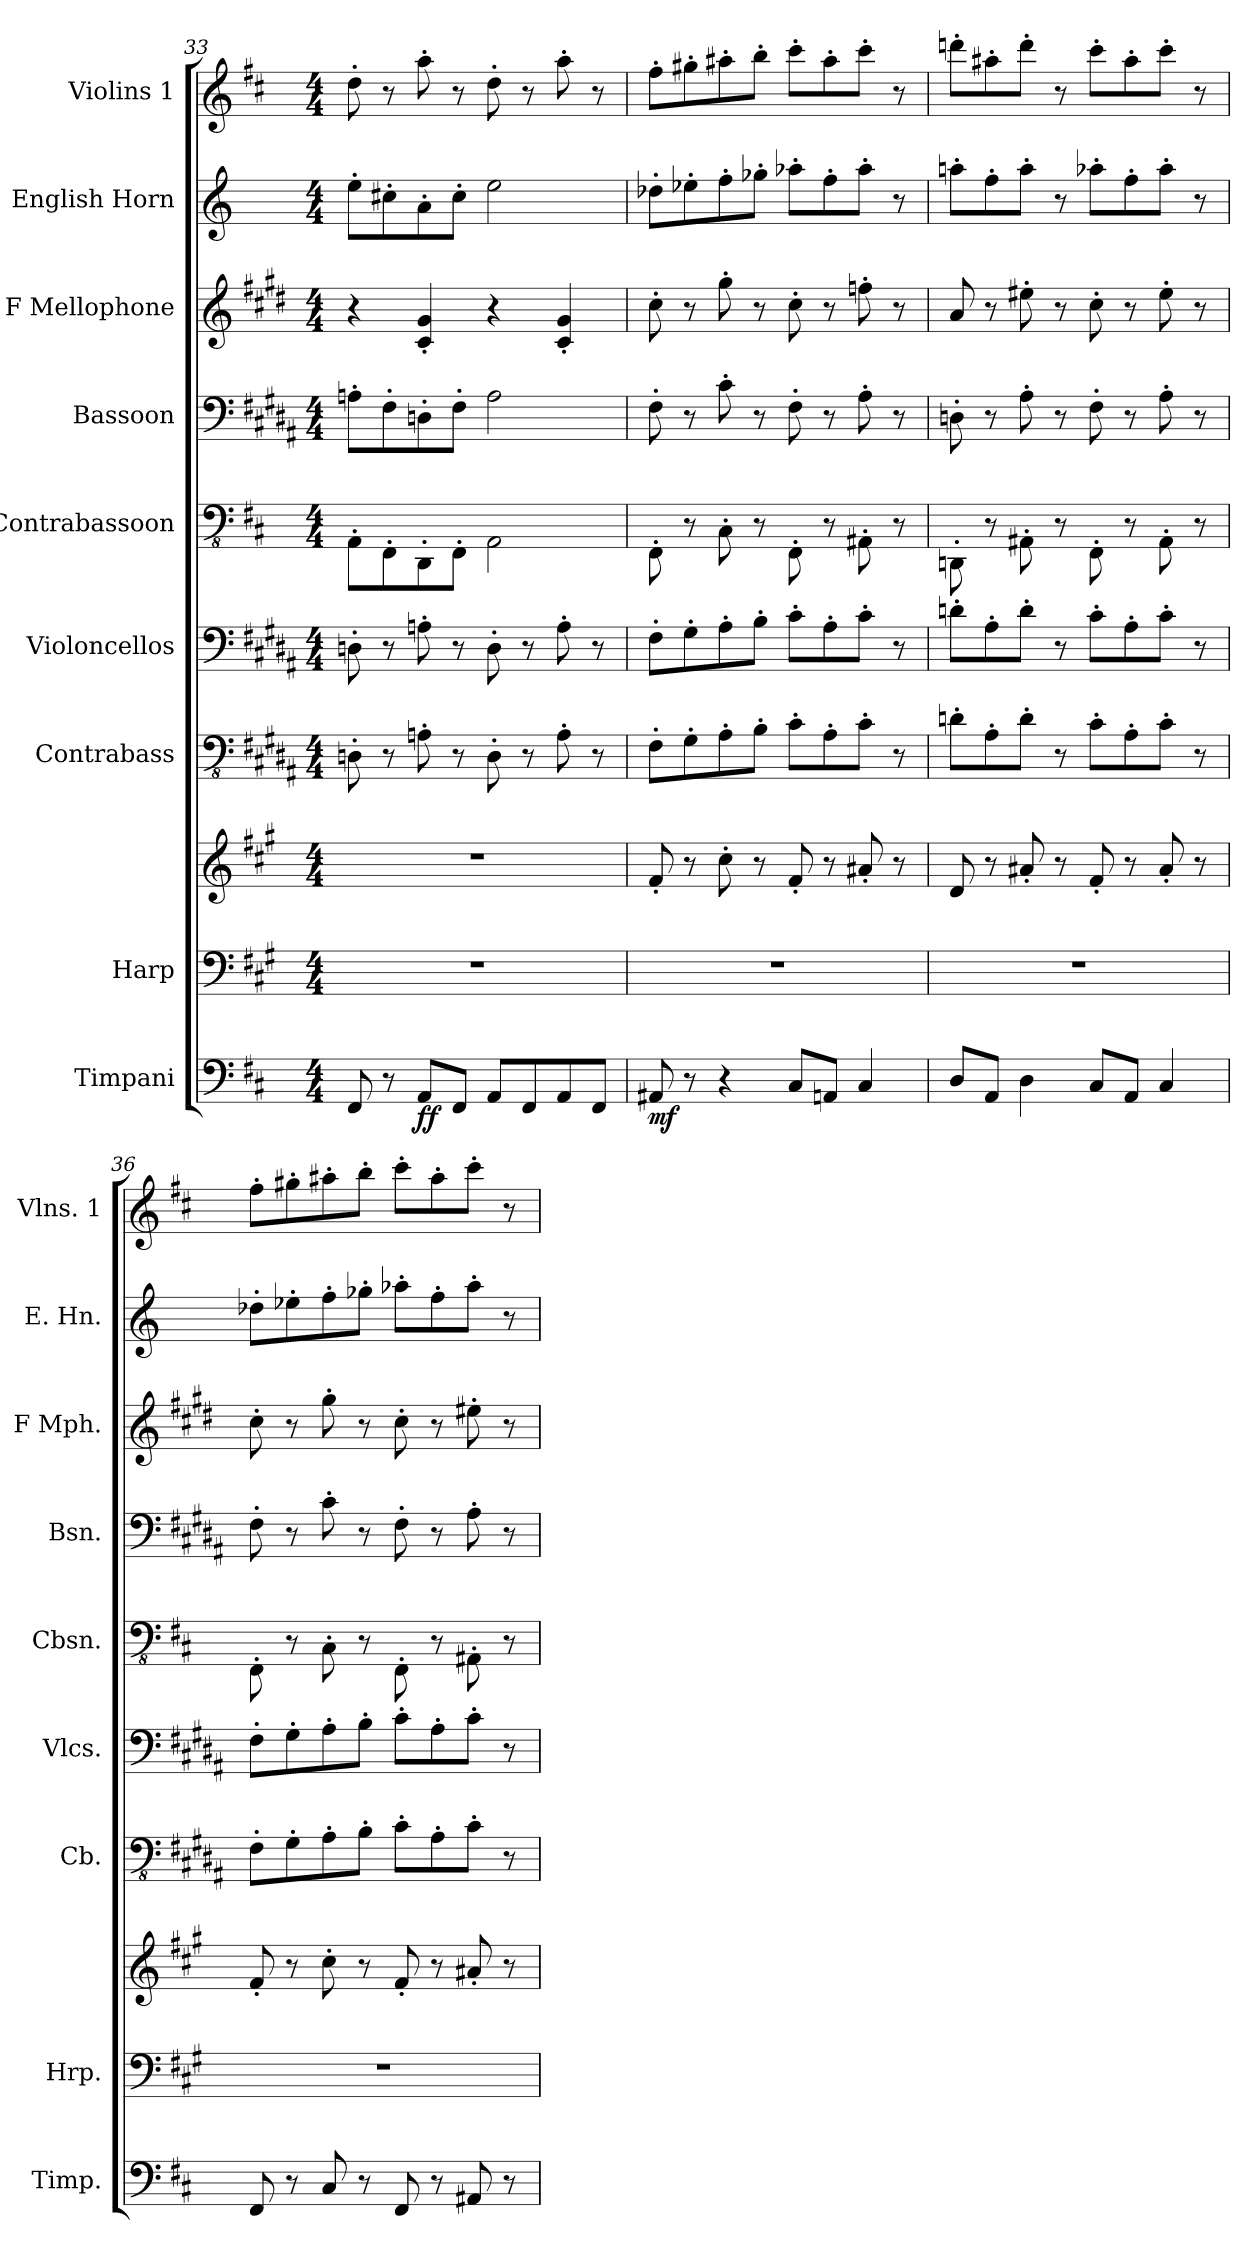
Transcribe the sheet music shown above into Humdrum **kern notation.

**kern	**dynam	**kern	**kern	**kern	**kern	**kern	**kern	**kern	**kern	**kern
*part9	*part9	*part8	*part8	*part7	*part6	*part5	*part4	*part3	*part2	*part1
*staff10	*staff10	*staff9	*staff8	*staff7	*staff6	*staff5	*staff4	*staff3	*staff2	*staff1
*I"Timpani	*	*I"Harp	*	*I"Contrabass	*I"Violoncellos	*I"Contrabassoon	*I"Bassoon	*I"F Mellophone	*I"English Horn	*I"Violins 1
*I'Timp.	*	*I'Hrp.	*	*I'Cb.	*I'Vlcs.	*I'Cbsn.	*I'Bsn.	*I'F Mph.	*I'E. Hn.	*I'Vlns. 1
*clefF4	*	*clefF4	*clefG2	*clefFv4	*clefF4	*clefFv4	*clefF4	*clefG2	*clefG2	*clefG2
*	*	*	*	*	*	*ITrd7c12	*	*ITrd4c7	*ITrd4c7	*
*k[f#c#]	*	*k[f#c#g#]	*k[f#c#g#]	*k[f#c#g#d#a#]	*k[f#c#g#d#a#]	*k[f#c#]	*k[f#c#g#d#a#]	*k[f#c#g#]	*k[b-]	*k[f#c#]
*D:	*	*A:	*A:	*B:	*B:	*D:	*B:	*A:	*F:	*D:
*M4/4	*	*M4/4	*M4/4	*M4/4	*M4/4	*M4/4	*M4/4	*M4/4	*M4/4	*M4/4
=33	=33	=33	=33	=33	=33	=33	=33	=33	=33	=33
8FF#/	.	1r	1r	8DD'\	8D'\	8AAAA'\L	8A'\L	4r	8a'\L	8dd'\
8r	.	.	.	8r	8r	8FFFF#'\	8F#'\	.	8f#'\	8r
!	!LO:DY:b	!	!	!	!	!	!	!	!	!
8AA/L	ff	.	.	8AA'\	8A'\	8DDDD'\	8D'\	4F#/' 4c#/'	8d'\	8aa'\
8FF#/J	.	.	.	8r	8r	8FFFF#'\J	8F#'\J	.	8f#'\J	8r
8AA/L	.	.	.	8DD'\	8D'\	2AAAA\	2A\	4r	2a\	8dd'\
8FF#/	.	.	.	8r	8r	.	.	.	.	8r
8AA/	.	.	.	8AA'\	8A'\	.	.	4F#/' 4c#/'	.	8aa'\
8FF#/J	.	.	.	8r	8r	.	.	.	.	8r
=34	=34	=34	=34	=34	=34	=34	=34	=34	=34	=34
!	!LO:DY:b	!	!	!	!	!	!	!	!	!
8AA#X/	mf	1r	8f#'/	8FF#'\L	8F#'\L	8FFFF#'\	8F#'\	8f#'\	8g-'\L	8ff#'\L
8r	.	.	8r	8GG#'\	8G#'\	8r	8r	8r	8a-'\	8gg#'\
4r	.	.	8cc#'\	8AA#'\	8A#'\	8CCC#'\	8c#'\	8cc#'\	8b-'\	8aa#'\
.	.	.	8r	8BB'\J	8B'\J	8r	8r	8r	8cc-'\J	8bb'\J
8C#/L	.	.	8f#'/	8C#'\L	8c#'\L	8FFFF#'\	8F#'\	8f#'\	8dd-'\L	8ccc#'\L
8AAn/J	.	.	8r	8AA#'\	8A#'\	8r	8r	8r	8b-'\	8aa#'\
4C#/	.	.	8a#X'/	8C#'\J	8c#'\J	8AAAA#'\	8A#'\	8b-X'\	8dd-'\J	8ccc#'\J
.	.	.	8r	8r	8r	8r	8r	8r	8r	8r
!!LO:PB:g=z
=35	=35	=35	=35	=35	=35	=35	=35	=35	=35	=35
8D/L	.	1r	8d/	8Dn'\L	8dn'\L	8DDDDn'\	8Dn'\	8d/	8ddn'\L	8dddn'\L
8AA/J	.	.	8r	8AA#'\	8A#'\	8r	8r	8r	8b-'\	8aa#'\
4D\	.	.	8a#X'/	8D'\J	8d'\J	8AAAA#'\	8A#'\	8a#X'\	8dd'\J	8ddd'\J
.	.	.	8r	8r	8r	8r	8r	8r	8r	8r
8C#/L	.	.	8f#'/	8C#'\L	8c#'\L	8FFFF#'\	8F#'\	8f#'\	8dd-X'\L	8ccc#'\L
8AA/J	.	.	8r	8AA#'\	8A#'\	8r	8r	8r	8b-'\	8aa#'\
4C#/	.	.	8a#'/	8C#'\J	8c#'\J	8AAAA#'\	8A#'\	8a#'\	8dd-'\J	8ccc#'\J
.	.	.	8r	8r	8r	8r	8r	8r	8r	8r
=36	=36	=36	=36	=36	=36	=36	=36	=36	=36	=36
8FF#/	.	1r	8f#'/	8FF#'\L	8F#'\L	8FFFF#'\	8F#'\	8f#'\	8g-'\L	8ff#'\L
8r	.	.	8r	8GG#'\	8G#'\	8r	8r	8r	8a-'\	8gg#'\
8C#/	.	.	8cc#'\	8AA#'\	8A#'\	8CCC#'\	8c#'\	8cc#'\	8b-'\	8aa#'\
8r	.	.	8r	8BB'\J	8B'\J	8r	8r	8r	8cc-'\J	8bb'\J
8FF#/	.	.	8f#'/	8C#'\L	8c#'\L	8FFFF#'\	8F#'\	8f#'\	8dd-'\L	8ccc#'\L
8r	.	.	8r	8AA#'\	8A#'\	8r	8r	8r	8b-'\	8aa#'\
8AA#X/	.	.	8a#X'/	8C#'\J	8c#'\J	8AAAA#'\	8A#'\	8a#X'\	8dd-'\J	8ccc#'\J
8r	.	.	8r	8r	8r	8r	8r	8r	8r	8r
=	=	=	=	=	=	=	=	=	=	=
*-	*-	*-	*-	*-	*-	*-	*-	*-	*-	*-
